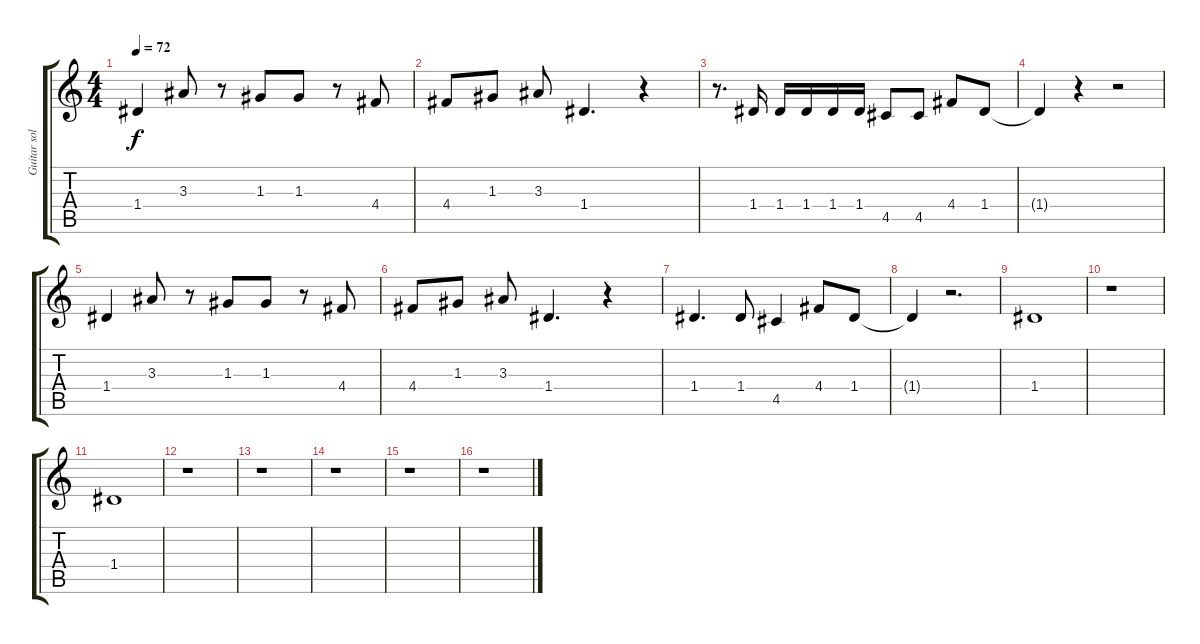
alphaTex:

\track ("Guitar solo" "Guitar sol") {instrument electricguitarclean}
\staff {score tabs}
\tuning (E4 B3 G3 D3 A2 E2) {hide}
\ts (4 4)
\tempo 72
\clef g2
\ks c
1.4.4{dy f} 3.3.8 r.8 1.3.8 1.3.8 r.8 4.4.8 |
4.4.8 1.3.8 3.3.8 1.4.4{d} r.4 |
r.8{d} 1.4.16 1.4.16 1.4.16 1.4.16 1.4.16 4.5.8 4.5.8 4.4.8 1.4.8 |
1.4{t}.4 r.4 r.2 |
1.4.4 3.3.8 r.8 1.3.8 1.3.8 r.8 4.4.8 |
4.4.8 1.3.8 3.3.8 1.4.4{d} r.4 |
1.4.4{d} 1.4.8 4.5.4 4.4.8 1.4.8 |
1.4{t}.4 r.2{d} |
1.4.1 |
r.1 |
1.4.1 |
r.1 |
r.1 |
r.1 |
r.1 |
r.1
